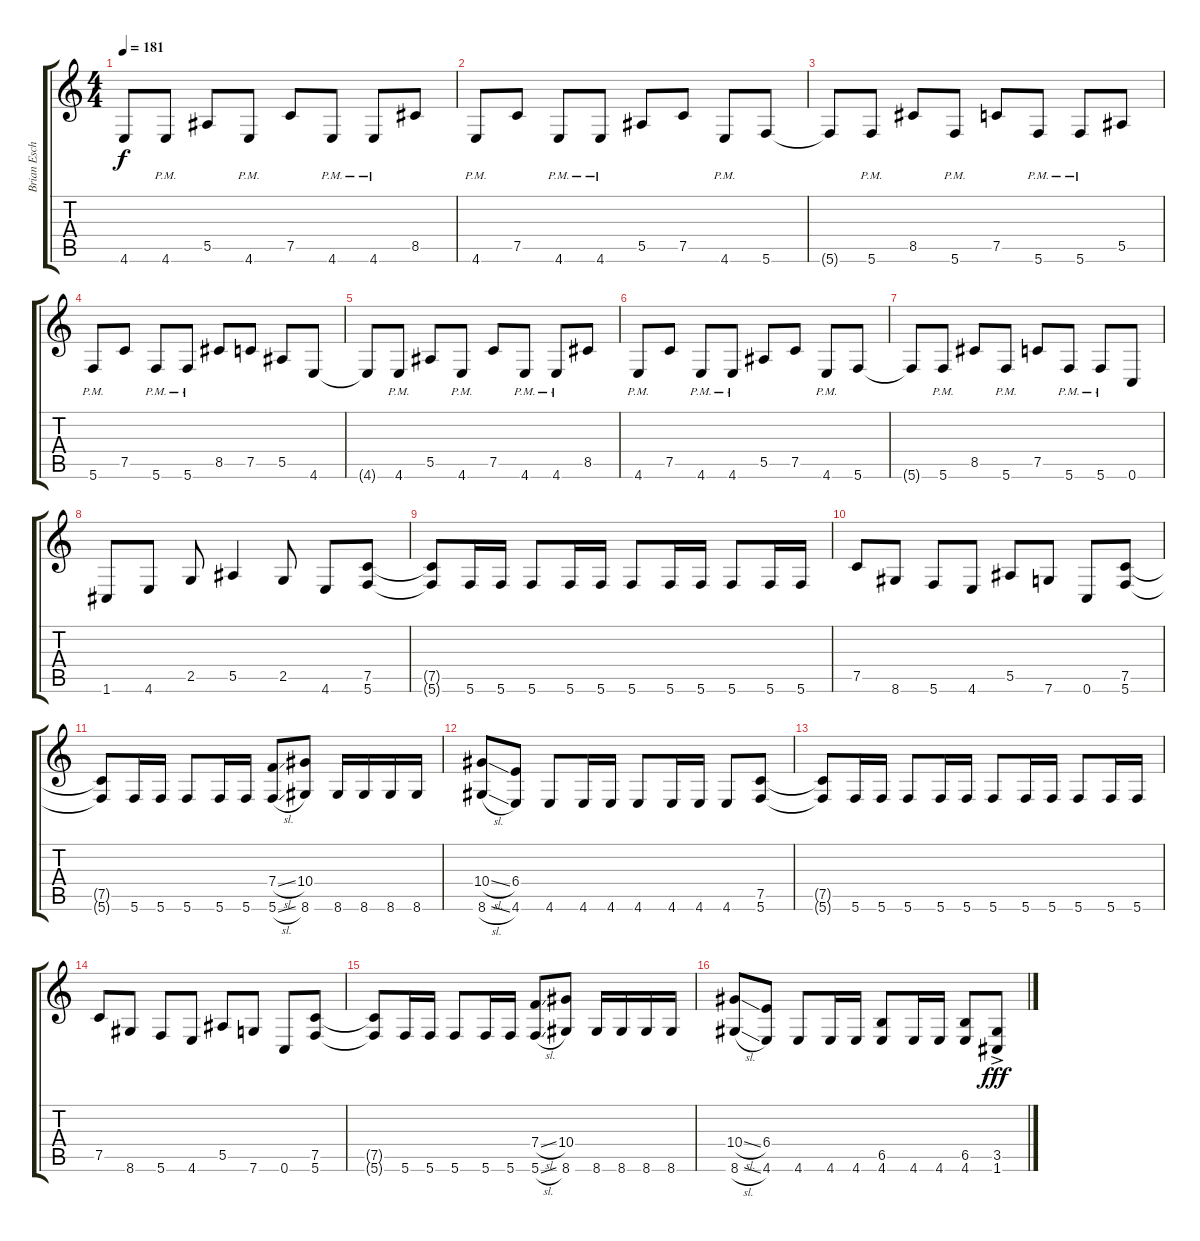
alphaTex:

\track ("Brian Eschbach (Lead Guitar)" "Brian Esch") {instrument distortionguitar}
\staff {score tabs}
\tuning (C4 G3 Eb3 Bb2 F2 C2) {hide}
\ts (4 4)
\tempo 181
\clef g2
\ks c
4.6{t}.8{dy f} 4.6{pm}.8 5.5.8 4.6{pm}.8 7.5.8 4.6{pm}.8 4.6{pm}.8 8.5.8 |
4.6{pm}.8 7.5.8 4.6{pm}.8 4.6{pm}.8 5.5.8 7.5.8 4.6{pm}.8 5.6.8 |
5.6{t}.8 5.6{pm}.8 8.5.8 5.6{pm}.8 7.5.8 5.6{pm}.8 5.6{pm}.8 5.5.8 |
5.6{pm}.8 7.5.8 5.6{pm}.8 5.6{pm}.8 8.5.8 7.5.8 5.5.8 4.6.8 |
4.6{t}.8 4.6{pm}.8 5.5.8 4.6{pm}.8 7.5.8 4.6{pm}.8 4.6{pm}.8 8.5.8 |
4.6{pm}.8 7.5.8 4.6{pm}.8 4.6{pm}.8 5.5.8 7.5.8 4.6{pm}.8 5.6.8 |
5.6{t}.8 5.6{pm}.8 8.5.8 5.6{pm}.8 7.5.8 5.6{pm}.8 5.6{pm}.8 0.6.8 |
1.6.8 4.6.8 2.5.8 5.5.4 2.5.8 4.6.8 (7.5 5.6).8 |
(7.5{t} 5.6{t}).8 5.6.16 5.6.16 5.6.8 5.6.16 5.6.16 5.6.8 5.6.16 5.6.16 5.6.8 5.6.16 5.6.16 |
7.5.8 8.6.8 5.6.8 4.6.8 5.5.8 7.6.8 0.6.8 (7.5 5.6).8 |
(7.5{t} 5.6{t}).8 5.6.16 5.6.16 5.6.8 5.6.16 5.6.16 (7.4{sl} 5.6{sl}).8 (10.4 8.6).8 8.6.16 8.6.16 8.6.16 8.6.16 |
(10.4{sl} 8.6{sl}).8 (6.4 4.6).8 4.6.8 4.6.16 4.6.16 4.6.8 4.6.16 4.6.16 4.6.8 (7.5 5.6).8 |
(7.5{t} 5.6{t}).8 5.6.16 5.6.16 5.6.8 5.6.16 5.6.16 5.6.8 5.6.16 5.6.16 5.6.8 5.6.16 5.6.16 |
7.5.8 8.6.8 5.6.8 4.6.8 5.5.8 7.6.8 0.6.8 (7.5 5.6).8 |
(7.5{t} 5.6{t}).8 5.6.16 5.6.16 5.6.8 5.6.16 5.6.16 (7.4{sl} 5.6{sl}).8 (10.4 8.6).8 8.6.16 8.6.16 8.6.16 8.6.16 |
(10.4{sl} 8.6{sl}).8 (6.4 4.6).8 4.6.8 4.6.16 4.6.16 (6.5 4.6).8 4.6.16 4.6.16 (6.5 4.6).8 (3.5 1.6{ac}).8{dy fff}
